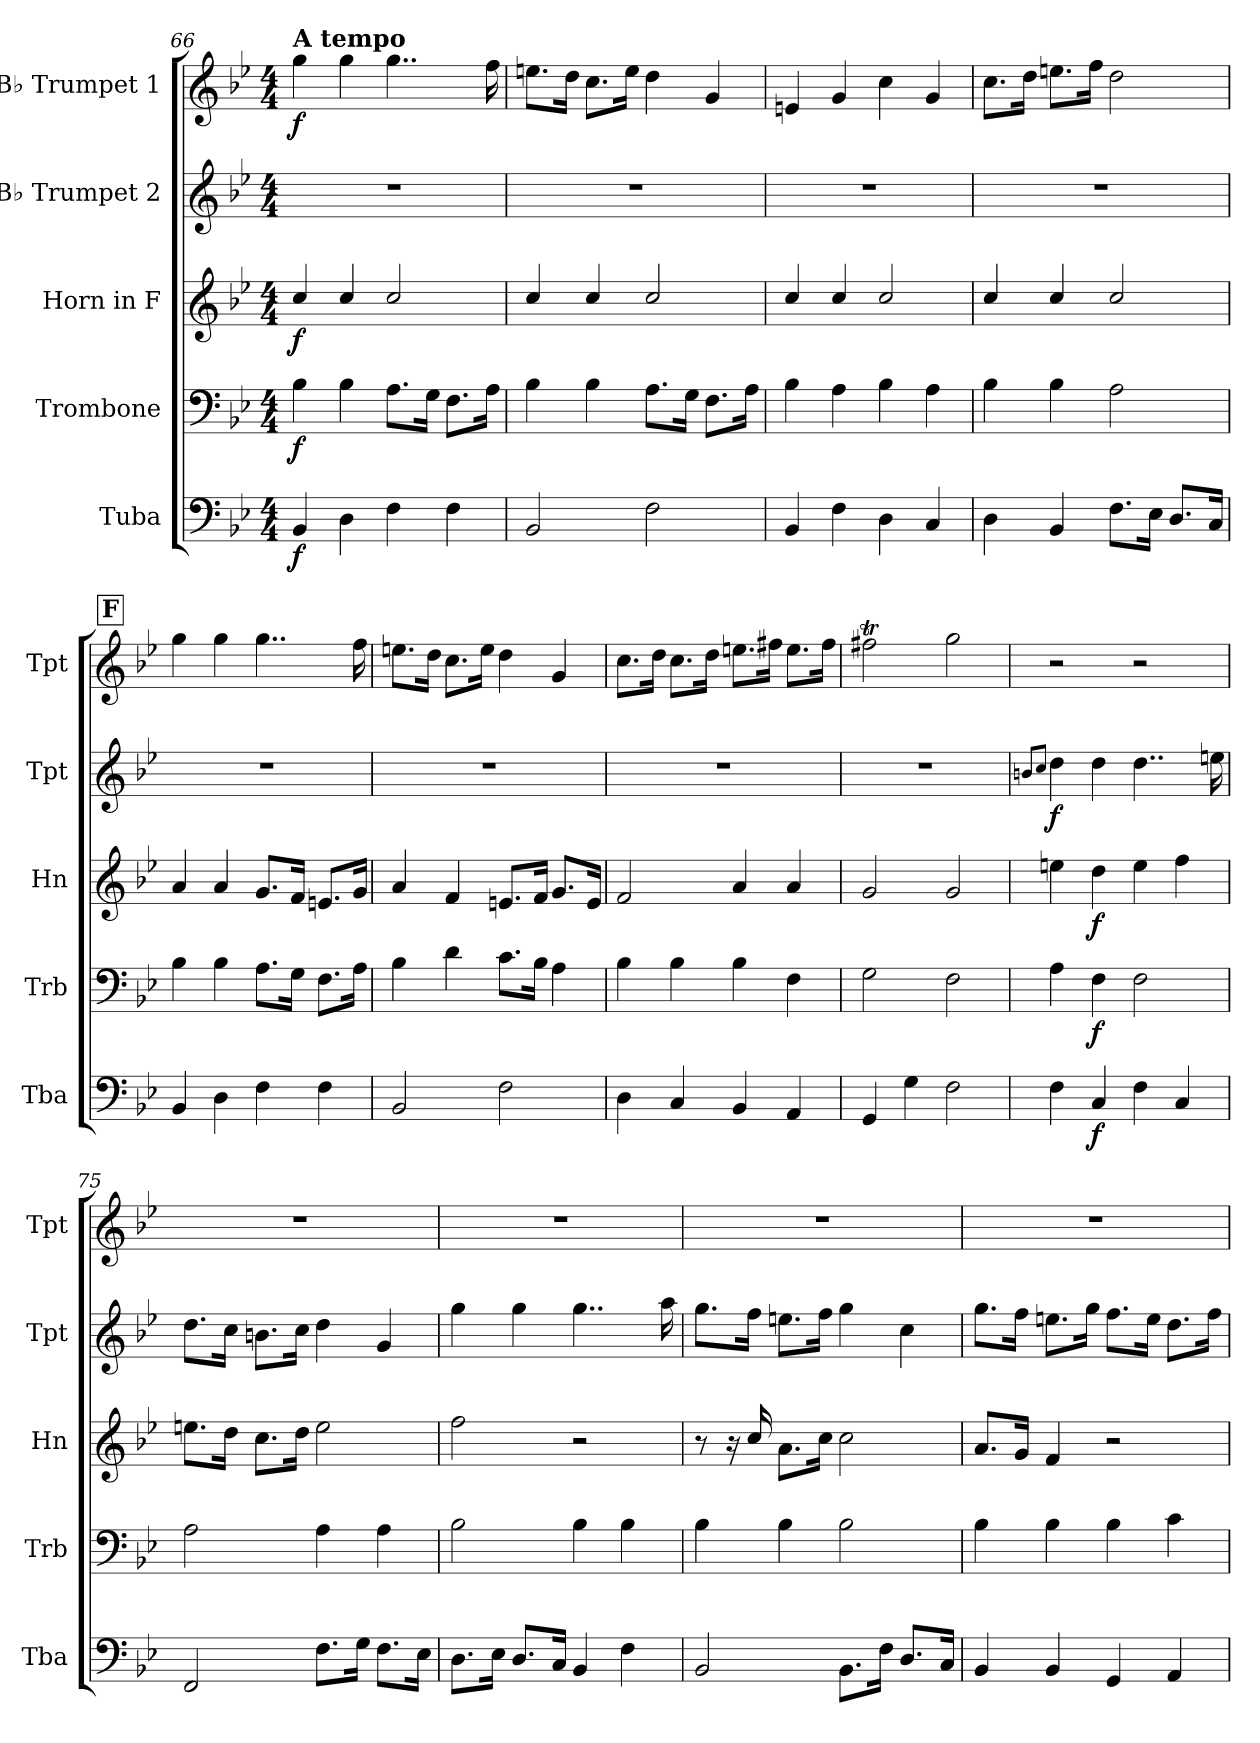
**kern	**dynam	**kern	**dynam	**kern	**dynam	**kern	**dynam	**kern	**dynam
*part5	*part5	*part4	*part4	*part3	*part3	*part2	*part2	*part1	*part1
*staff5	*staff5	*staff4	*staff4	*staff3	*staff3	*staff2	*staff2	*staff1	*staff1
*I"Tuba	*	*I"Trombone	*	*I"Horn in F	*	*I"B♭ Trumpet 2	*	*I"B♭ Trumpet 1	*
*I'Tba	*	*I'Trb	*	*I'Hn	*	*I'Tpt	*	*I'Tpt	*
*clefF4	*	*clefF4	*	*clefG2	*	*clefG2	*	*clefG2	*
*	*	*	*	*ITrd4c7	*	*ITrd1c2	*	*ITrd1c2	*
*k[b-e-]	*	*k[b-e-]	*	*k[b-e-a-]	*	*k[b-e-a-d-]	*	*k[b-e-a-d-]	*
*M4/4	*	*M4/4	*	*M4/4	*	*M4/4	*	*M4/4	*
*MM112	*	*MM112	*	*MM112	*	*MM112	*	*MM112	*
=66	=66	=66	=66	=66	=66	=66	=66	=66	=66
!	!	!	!	!	!	!	!	!LO:TX:a:B:t=A tempo	!
!	!LO:DY:b	!	!LO:DY:b	!	!LO:DY:b	!	!	!	!LO:DY:b
4BB-/	f	4B-\	f	4f/	f	1r	.	4ff\	f
4D\	.	4B-\	.	4f/	.	.	.	4ff\	.
4F\	.	8.A\L	.	2f/	.	.	.	4..ff\	.
.	.	16G\Jk	.	.	.	.	.	.	.
4F\	.	8.F\L	.	.	.	.	.	.	.
.	.	16A\Jk	.	.	.	.	.	16ee-\	.
=67	=67	=67	=67	=67	=67	=67	=67	=67	=67
2BB-/	.	4B-\	.	4f/	.	1r	.	8.ddn\L	.
.	.	.	.	.	.	.	.	16cc\Jk	.
.	.	4B-\	.	4f/	.	.	.	8.b-\L	.
.	.	.	.	.	.	.	.	16dd\Jk	.
2F\	.	8.A\L	.	2f/	.	.	.	4cc\	.
.	.	16G\Jk	.	.	.	.	.	.	.
.	.	8.F\L	.	.	.	.	.	4f/	.
.	.	16A\Jk	.	.	.	.	.	.	.
=68	=68	=68	=68	=68	=68	=68	=68	=68	=68
4BB-/	.	4B-\	.	4f/	.	1r	.	4dn/	.
4F\	.	4A\	.	4f/	.	.	.	4f/	.
4D\	.	4B-\	.	2f/	.	.	.	4b-\	.
4C/	.	4A\	.	.	.	.	.	4f/	.
!!LO:LB:g=z
=69	=69	=69	=69	=69	=69	=69	=69	=69	=69
4D\	.	4B-\	.	4f/	.	1r	.	8.b-\L	.
.	.	.	.	.	.	.	.	16cc\Jk	.
4BB-/	.	4B-\	.	4f/	.	.	.	8.ddn\L	.
.	.	.	.	.	.	.	.	16ee-\Jk	.
8.F\L	.	2A\	.	2f/	.	.	.	2cc\	.
16E-\Jk	.	.	.	.	.	.	.	.	.
8.D/L	.	.	.	.	.	.	.	.	.
16C/Jk	.	.	.	.	.	.	.	.	.
!!LO:REH:place=s1:a:B:fs=14:t=F
=70	=70	=70	=70	=70	=70	=70	=70	=70	=70
4BB-/	.	4B-\	.	4d/	.	1r	.	4ff\	.
4D\	.	4B-\	.	4d/	.	.	.	4ff\	.
4F\	.	8.A\L	.	8.c/L	.	.	.	4..ff\	.
.	.	16G\Jk	.	16B-/Jk	.	.	.	.	.
4F\	.	8.F\L	.	8.An/L	.	.	.	.	.
.	.	16A\Jk	.	16c/Jk	.	.	.	16ee-\	.
=71	=71	=71	=71	=71	=71	=71	=71	=71	=71
2BB-/	.	4B-\	.	4d/	.	1r	.	8.ddn\L	.
.	.	.	.	.	.	.	.	16cc\Jk	.
.	.	4d\	.	4B-/	.	.	.	8.b-\L	.
.	.	.	.	.	.	.	.	16dd\Jk	.
2F\	.	8.c\L	.	8.An/L	.	.	.	4cc\	.
.	.	16B-\Jk	.	16B-/Jk	.	.	.	.	.
.	.	4A\	.	8.c/L	.	.	.	4f/	.
.	.	.	.	16A/Jk	.	.	.	.	.
=72	=72	=72	=72	=72	=72	=72	=72	=72	=72
4D\	.	4B-\	.	2B-/	.	1r	.	8.b-\L	.
.	.	.	.	.	.	.	.	16cc\Jk	.
4C/	.	4B-\	.	.	.	.	.	8.b-\L	.
.	.	.	.	.	.	.	.	16cc\Jk	.
4BB-/	.	4B-\	.	4d/	.	.	.	8.ddn\L	.
.	.	.	.	.	.	.	.	16een\Jk	.
4AA/	.	4F\	.	4d/	.	.	.	8.dd\L	.
.	.	.	.	.	.	.	.	16ee\Jk	.
=73	=73	=73	=73	=73	=73	=73	=73	=73	=73
4GG/	.	2G\	.	2c/	.	1r	.	2eent\	.
4G\	.	.	.	.	.	.	.	.	.
2F\	.	2F\	.	2c/	.	.	.	2ff\	.
!!LO:PB:g=z
=74	=74	=74	=74	=74	=74	=74	=74	=74	=74
.	.	.	.	.	.	8qan/L	.	.	.
.	.	.	.	.	.	8qb-/J	.	.	.
!	!	!	!	!	!	!	!LO:DY:b	!	!
4F\	.	4A\	.	4an\	.	4cc\	f	2r	.
!	!LO:DY:b	!	!LO:DY:b	!	!LO:DY:b	!	!	!	!
4C/	f	4F\	f	4g\	f	4cc\	.	.	.
4F\	.	2F\	.	4a\	.	4..cc\	.	2r	.
4C/	.	.	.	4b-\	.	.	.	.	.
.	.	.	.	.	.	16ddn\	.	.	.
=75	=75	=75	=75	=75	=75	=75	=75	=75	=75
2FF/	.	2A\	.	8.an\L	.	8.cc\L	.	1r	.
.	.	.	.	16g\Jk	.	16b-\Jk	.	.	.
.	.	.	.	8.f\L	.	8.an\L	.	.	.
.	.	.	.	16g\Jk	.	16b-\Jk	.	.	.
8.F\L	.	4A\	.	2a\	.	4cc\	.	.	.
16G\Jk	.	.	.	.	.	.	.	.	.
8.F\L	.	4A\	.	.	.	4f/	.	.	.
16E-\Jk	.	.	.	.	.	.	.	.	.
=76	=76	=76	=76	=76	=76	=76	=76	=76	=76
8.D\L	.	2B-\	.	2b-\	.	4ff\	.	1r	.
16E-\Jk	.	.	.	.	.	.	.	.	.
8.D/L	.	.	.	.	.	4ff\	.	.	.
16C/Jk	.	.	.	.	.	.	.	.	.
4BB-/	.	4B-\	.	2r	.	4..ff\	.	.	.
4F\	.	4B-\	.	.	.	.	.	.	.
.	.	.	.	.	.	16gg\	.	.	.
=77	=77	=77	=77	=77	=77	=77	=77	=77	=77
2BB-/	.	4B-\	.	8r	.	8.ff\L	.	1r	.
.	.	.	.	16r	.	.	.	.	.
.	.	.	.	16f/	.	16ee-\Jk	.	.	.
.	.	4B-\	.	8.d\L	.	8.ddn\L	.	.	.
.	.	.	.	16f\Jk	.	16ee-\Jk	.	.	.
8.BB-\L	.	2B-\	.	2f\	.	4ff\	.	.	.
16F\Jk	.	.	.	.	.	.	.	.	.
8.D/L	.	.	.	.	.	4b-\	.	.	.
16C/Jk	.	.	.	.	.	.	.	.	.
!!LO:LB:g=z
=78	=78	=78	=78	=78	=78	=78	=78	=78	=78
4BB-/	.	4B-\	.	8.d/L	.	8.ff\L	.	1r	.
.	.	.	.	16c/Jk	.	16ee-\Jk	.	.	.
4BB-/	.	4B-\	.	4B-/	.	8.ddn\L	.	.	.
.	.	.	.	.	.	16ff\Jk	.	.	.
4GG/	.	4B-\	.	2r	.	8.ee-\L	.	.	.
.	.	.	.	.	.	16dd\Jk	.	.	.
4AA/	.	4c\	.	.	.	8.cc\L	.	.	.
.	.	.	.	.	.	16ee-\Jk	.	.	.
=	=	=	=	=	=	=	=	=	=
*-	*-	*-	*-	*-	*-	*-	*-	*-	*-
